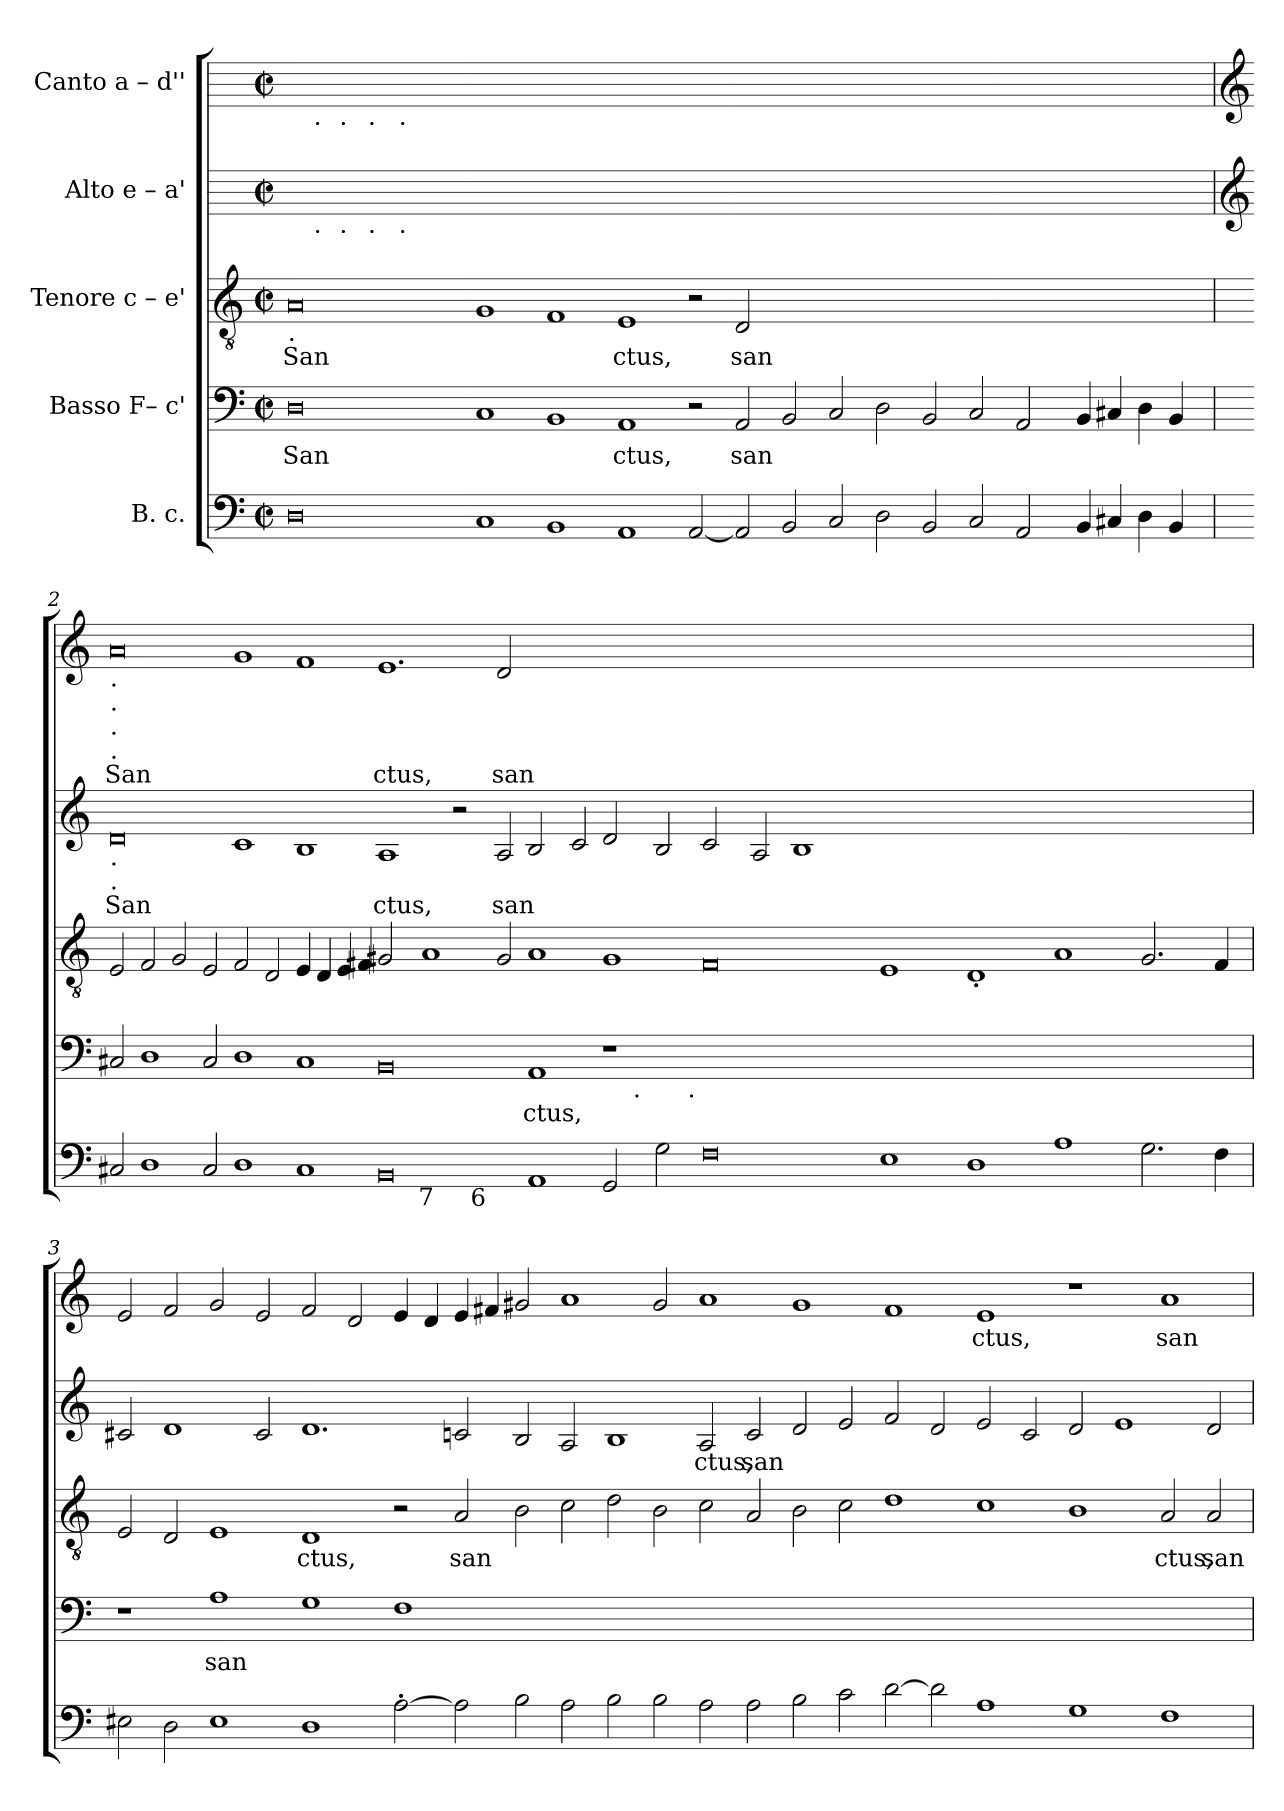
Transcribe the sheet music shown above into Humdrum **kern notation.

**kern	**kern	**text	**kern	**text	**kern	**text	**kern	**text
*part5	*part4	*part4	*part3	*part3	*part2	*part2	*part1	*part1
*staff5	*staff4	*staff4	*staff3	*staff3	*staff2	*staff2	*staff1	*staff1
*I"B. c.	*I"Basso  F– c'	*	*I"Tenore  c – e'	*	*I"Alto  e – a'	*	*I"Canto  a – d''	*
!!LO:PB:g=z
*stria5	*stria5	*	*stria5	*	*stria5	*	*stria5	*
*clefF4	*clefF4	*	*clefGv2	*	*	*	*	*
*k[]	*k[]	*	*k[]	*	*k[]	*	*k[]	*
*C:	*C:	*	*C:	*	*C:	*	*C:	*
*M2/2	*M2/2	*	*M2/2	*	*M2/2	*	*M2/2	*
*met(c|)	*met(c|)	*	*met(c|)	*	*met(c|)	*	*met(c|)	*
=1	=1	=1	=1	=1	=1	=1	=1	=1
!	!	!	!LO:TX:b:t=.	!	!	!	!	!
!	!	!LO:LY:b	!	!LO:LY:b	!	!	!	!
0D	0D	San	0A	San	8.ryy	.	8.ryy	.
!	!	!	!	!	!	!	!LO:TX:b:t=.	!
!	!	!	!	!	!LO:TX:b:t=.	!	!	!
.	.	.	.	.	8.ryy	.	8.ryy	.
!	!	!	!	!	!	!	!LO:TX:b:t=.	!
!	!	!	!	!	!LO:TX:b:t=.	!	!	!
.	.	.	.	.	8..ryy	.	8..ryy	.
!	!	!	!	!	!	!	!LO:TX:b:t=.	!
!	!	!	!	!	!LO:TX:b:t=.	!	!	!
.	.	.	.	.	4ryy	.	4ryy	.
!	!	!	!	!	!	!	!LO:TX:b:t=.	!
!	!	!	!	!	!LO:TX:b:t=.	!	!	!
.	.	.	.	.	000ryy	.	000ryy	.
!	!	!LO:LY:b	!	!LO:LY:b	!	!	!	!
1C	1C	-	1G	-	.	.	.	.
!	!	!LO:LY:b	!	!LO:LY:b	!	!	!	!
1BB	1BB	--	1F	--	.	.	.	.
!	!	!LO:LY:b	!	!LO:LY:b	!	!	!	!
1AA	1AA	-ctus,	1E	-ctus,	.	.	.	.
[<2AA/	2r	.	2r	.	.	.	.	.
!	!	!LO:LY:b	!	!LO:LY:b	!	!	!	!
2AA/]	2AA/	san	2D/	san	.	.	.	.
!	!	!LO:LY:b	!	!	!	!	!	!
2BB/	2BB/	.	00ryy	.	.	.	.	.
!	!	!LO:LY:b	!	!	!	!	!	!
2C/	2C/	.	.	.	.	.	.	.
!	!	!LO:LY:b	!	!	!	!	!	!
2D\	2D\	.	.	.	.	.	.	.
!	!	!LO:LY:b	!	!	!	!	!	!
2BB/	2BB/	.	.	.	.	.	.	.
!	!	!LO:LY:b	!	!	!	!	!	!
2C/	2C/	.	.	.	.	.	.	.
!	!	!LO:LY:b	!	!	!	!	!	!
2AA/	2AA/	.	.	.	.	.	.	.
.	.	.	.	.	1ryy	.	1ryy	.
!	!	!LO:LY:b	!	!	!	!	!	!
4BB/	4BB/	.	.	.	.	.	.	.
!	!	!LO:LY:b	!	!	!	!	!	!
4C#X/	4C#X/	.	.	.	.	.	.	.
!	!	!LO:LY:b	!	!	!	!	!	!
4D\	4D\	.	.	.	.	.	.	.
!	!	!LO:LY:b	!	!	!	!	!	!
4BB/	4BB/	.	.	.	.	.	.	.
.	.	.	.	.	8ryy	.	8ryy	.
.	.	.	.	.	32ryy	.	32ryy	.
!!LO:LB:g=z
=2	=2	=2	=2	=2	=2	=2	=2	=2
*	*	*	*	*	*clefG2	*	*clefG2	*
!	!	!	!	!	!	!	!LO:TX:b:t=.	!
!	!	!	!	!	!	!	!LO:TX:b:t=.	!
!	!	!	!	!	!	!	!LO:TX:b:t=.	!
!	!	!	!	!	!	!	!LO:TX:b:t=.	!
!	!	!	!	!	!LO:TX:b:t=.	!	!	!
!	!	!	!	!	!LO:TX:b:t=.	!	!	!
!	!	!LO:LY:b	!	!LO:LY:b	!	!LO:LY:b	!	!LO:LY:b
*^	*^	*	*	*	*	*	*	*
*	*^	*	*^	*	*	*	*	*	*	*
2C#X/	1ryy	1ryy	2C#X/	1ryy	1ryy	.	2E/	.	0d	San	0a	San
!	!	!	!	!	!	!LO:LY:b	!	!LO:LY:b	!	!	!	!
1D	.	.	1D	.	.	.	2F/	.	.	.	.	.
!	!	!	!	!	!	!	!	!LO:LY:b	!	!	!	!
.	1ryy	1ryy	.	1ryy	1ryy	.	2G/	.	.	.	.	.
!	!	!	!	!	!	!LO:LY:b	!	!LO:LY:b	!	!	!	!
2C#/	.	.	2C#/	.	.	.	2E/	.	.	.	.	.
!	!	!	!	!	!	!LO:LY:b	!	!LO:LY:b	!	!LO:LY:b	!	!LO:LY:b
1D	1ryy	1ryy	1D	1ryy	1ryy	.	2F/	.	1c	.	1g	.
!	!	!	!	!	!	!	!	!LO:LY:b	!	!	!	!
.	.	.	.	.	.	.	2D/	.	.	.	.	.
!	!	!	!	!	!	!LO:LY:b	!	!LO:LY:b	!	!LO:LY:b	!	!LO:LY:b
1C#	1ryy	1ryy	1C#	1ryy	1ryy	.	4E/	.	1B	.	1f	.
!	!	!	!	!	!	!	!	!LO:LY:b	!	!	!	!
.	.	.	.	.	.	.	4D/	.	.	.	.	.
!	!	!	!	!	!	!	!	!LO:LY:b	!	!	!	!
.	.	.	.	.	.	.	4E/	.	.	.	.	.
!	!	!	!	!	!	!	!	!LO:LY:b	!	!	!	!
.	.	.	.	.	.	.	4F#/	.	.	.	.	.
!	!	!	!	!	!	!LO:LY:b	!	!LO:LY:b	!	!LO:LY:b	!	!LO:LY:b
0BB	4ryy	1ryy	0BB	1ryy	1ryy	.	2G#X/	.	1A	ctus,	1.e	ctus,
.	8...ryy	.	.	.	.	.	.	.	.	.	.	.
!	!LO:TX:b:t=7	!	!	!	!	!	!	!	!	!	!	!
.	1ryy	.	.	.	.	.	.	.	.	.	.	.
!	!	!	!	!	!	!	!	!LO:LY:b	!	!	!	!
.	.	.	.	.	.	.	1A	.	.	.	.	.
.	.	8.ryy	.	1ryy	1ryy	.	.	.	2r	.	.	.
!	!	!LO:TX:b:t=6	!	!	!	!	!	!	!	!	!	!
.	.	1ryy	.	.	.	.	.	.	.	.	.	.
.	1ryy	.	.	.	.	.	.	.	.	.	.	.
!	!	!	!	!	!	!	!	!LO:LY:b	!	!LO:LY:b	!	!LO:LY:b
.	.	.	.	.	.	.	2G#/	.	2A/	san	2d/	san
!	!	!	!	!	!	!LO:LY:b	!	!LO:LY:b	!	!LO:LY:b	!	!
1AA	.	.	1AA	1ryy	1ryy	ctus,	1A	.	2B/	.	000ryy	.
.	.	1ryy	.	.	.	.	.	.	.	.	.	.
.	1ryy	.	.	.	.	.	.	.	.	.	.	.
!	!	!	!	!	!	!	!	!	!	!LO:LY:b	!	!
.	.	.	.	.	.	.	.	.	2c/	.	.	.
!	!	!	!	!	!	!	!	!LO:LY:b	!	!LO:LY:b	!	!
2GG/	.	.	1r	4ryy	2ryy	.	1G#	.	2d/	.	.	.
.	.	1ryy	.	.	.	.	.	.	.	.	.	.
.	.	.	.	64ryy	.	.	.	.	.	.	.	.
!	!	!	!	!LO:TX:b:t=.	!	!	!	!	!	!	!	!
.	.	.	.	1ryy	.	.	.	.	.	.	.	.
.	1ryy	.	.	.	.	.	.	.	.	.	.	.
!	!	!	!	!	!	!	!	!	!	!LO:LY:b	!	!
2G\	.	.	.	.	4ryy	.	.	.	2B/	.	.	.
.	.	.	.	.	16.ryy	.	.	.	.	.	.	.
!	!	!	!	!	!LO:TX:b:t=.	!	!	!	!	!	!	!
.	.	.	.	.	1ryy	.	.	.	.	.	.	.
!	!	!	!	!	!	!	!	!LO:LY:b	!	!LO:LY:b	!	!
0F	.	.	00.ryy	.	.	.	0F#	.	2c/	.	.	.
.	.	1ryy	.	.	.	.	.	.	.	.	.	.
.	.	.	.	1ryy	.	.	.	.	.	.	.	.
.	1ryy	.	.	.	.	.	.	.	.	.	.	.
!	!	!	!	!	!	!	!	!	!	!LO:LY:b	!	!
.	.	.	.	.	.	.	.	.	2A/	.	.	.
.	.	.	.	.	1ryy	.	.	.	.	.	.	.
!	!	!	!	!	!	!	!	!	!	!LO:LY:b	!	!
.	.	.	.	.	.	.	.	.	1B	.	.	.
.	.	1ryy	.	.	.	.	.	.	.	.	.	.
.	.	.	.	1ryy	.	.	.	.	.	.	.	.
.	1ryy	.	.	.	.	.	.	.	.	.	.	.
.	.	.	.	.	1ryy	.	.	.	.	.	.	.
!	!	!	!	!	!	!	!	!LO:LY:b	!	!	!	!
1E	.	.	.	.	.	.	1E	.	00ryy	.	.	.
.	.	1ryy	.	.	.	.	.	.	.	.	.	.
.	.	.	.	1ryy	.	.	.	.	.	.	.	.
.	1ryy	.	.	.	.	.	.	.	.	.	.	.
.	.	.	.	.	1ryy	.	.	.	.	.	.	.
!	!	!	!	!	!	!	!	!LO:LY:b	!	!	!	!
1D	.	.	.	.	.	.	1D'<	.	.	.	.	.
.	.	1ryy	.	.	.	.	.	.	.	.	.	.
.	.	.	.	1ryy	.	.	.	.	.	.	.	.
.	1ryy	.	.	.	.	.	.	.	.	.	.	.
.	.	.	.	.	1ryy	.	.	.	.	.	.	.
!	!	!	!	!	!	!	!	!LO:LY:b	!	!	!	!
1A	.	.	.	.	.	.	1A	.	.	.	.	.
.	.	1ryy	.	.	.	.	.	.	.	.	.	.
.	.	.	.	1ryy	.	.	.	.	.	.	.	.
.	1ryy	.	.	.	.	.	.	.	.	.	.	.
.	.	.	.	.	1ryy	.	.	.	.	.	.	.
!	!	!	!	!	!	!	!	!LO:LY:b	!	!	!	!
2.G\	.	.	.	.	.	.	2.G#/	.	.	.	.	.
.	.	2ryy	.	.	.	.	.	.	.	.	.	.
.	.	.	.	2ryy	.	.	.	.	.	.	.	.
.	2ryy	.	.	.	.	.	.	.	.	.	.	.
.	.	4ryy	.	.	.	.	.	.	.	.	.	.
!	!	!	!	!	!	!	!	!LO:LY:b	!	!	!	!
4F\	.	.	.	.	.	.	4F#/	.	.	.	.	.
.	.	.	.	8...ryy	.	.	.	.	.	.	.	.
.	.	.	.	.	8ryy	.	.	.	.	.	.	.
.	.	16ryy	.	.	.	.	.	.	.	.	.	.
.	.	.	.	.	32ryy	.	.	.	.	.	.	.
.	64ryy	.	.	.	.	.	.	.	.	.	.	.
!!LO:PB:g=z
=3	=3	=3	=3	=3	=3	=3	=3	=3	=3	=3	=3	=3
!	!	!	!LO:TX:b:t=.	!	!	!	!	!	!	!	!	!
!	!	!	!LO:TX:b:t=.	!	!	!	!	!	!	!	!	!
!	!	!	!LO:TX:b:t=.	!	!	!	!	!	!	!	!	!
!	!	!	!	!	!	!	!	!LO:LY:b	!	!LO:LY:b	!	!LO:LY:b
*v	*v	*v	*	*	*	*	*	*	*	*	*	*
*	*v	*v	*v	*	*	*	*	*	*	*
2E#\	1r	.	2E/	.	2c#X/	.	2e/	.
!	!	!	!	!LO:LY:b	!	!LO:LY:b	!	!LO:LY:b
2D\	.	.	2D/	.	1d	.	2f/	.
!	!	!LO:LY:b	!	!LO:LY:b	!	!	!	!LO:LY:b
1E#	1A	san	1E	.	.	.	2g/	.
!	!	!	!	!	!	!LO:LY:b	!	!LO:LY:b
.	.	.	.	.	2c#/	.	2e/	.
!	!	!LO:LY:b	!	!LO:LY:b	!	!LO:LY:b	!	!LO:LY:b
1D	1G	.	1D	ctus,	1.d	.	2f/	.
!	!	!	!	!	!	!	!	!LO:LY:b
.	.	.	.	.	.	.	2d/	.
!	!	!LO:LY:b	!	!	!	!	!	!LO:LY:b
[>2A'>\	1F	.	2r	.	.	.	4e/	.
!	!	!	!	!	!	!	!	!LO:LY:b
.	.	.	.	.	.	.	4d/	.
!	!	!	!	!LO:LY:b	!	!LO:LY:b	!	!LO:LY:b
2A\]	.	.	2A/	san-	2cn/	.	4e/	.
!	!	!	!	!	!	!	!	!LO:LY:b
.	.	.	.	.	.	.	4f#/	.
!	!	!	!	!LO:LY:b	!	!LO:LY:b	!	!LO:LY:b
2B\	000ryy	.	2B\	--	2B/	.	2g#X/	.
!	!	!	!	!LO:LY:b	!	!LO:LY:b	!	!LO:LY:b
2A<\	.	.	2c\	--	2A/	.	1a	.
!	!	!	!	!LO:LY:b	!	!LO:LY:b	!	!
2B\	.	.	2d\	--	1B	.	.	.
!	!	!	!	!LO:LY:b	!	!	!	!LO:LY:b
2B\	.	.	2B\	--	.	.	2g#/	.
!	!	!	!	!LO:LY:b	!	!LO:LY:b	!	!LO:LY:b
2A\	.	.	2c\	--	2A/	ctus,	1a	.
!	!	!	!	!LO:LY:b	!	!LO:LY:b	!	!
2A\	.	.	2A/	--	2c/	san	.	.
!	!	!	!	!LO:LY:b	!	!LO:LY:b	!	!LO:LY:b
2B\	.	.	2B\	--	2d/	.	1g#	.
!	!	!	!	!LO:LY:b	!	!LO:LY:b	!	!
2c\	.	.	2c\	--	2e/	.	.	.
!	!	!	!	!LO:LY:b	!	!LO:LY:b	!	!LO:LY:b
[>2d\	.	.	1d	--	2f/	.	1f#	.
!	!	!	!	!	!	!LO:LY:b	!	!
2d\]	.	.	.	.	2d/	.	.	.
!	!	!	!	!LO:LY:b	!	!LO:LY:b	!	!LO:LY:b
1A	.	.	1c	--	2e/	.	1e	ctus,
!	!	!	!	!	!	!LO:LY:b	!	!
.	.	.	.	.	2c/	.	.	.
!	!	!	!	!LO:LY:b	!	!LO:LY:b	!	!
1G<	.	.	1B	--	2d/	.	1r	.
!	!	!	!	!	!	!LO:LY:b	!	!
.	.	.	.	.	1e	.	.	.
!	!	!	!	!LO:LY:b	!	!	!	!LO:LY:b
1F	.	.	2A/	-ctus,	.	.	1a	san
!	!	!	!	!LO:LY:b	!	!LO:LY:b	!	!
.	.	.	2A/	san-	2d/	.	.	.
=	=	=	=	=	=	=	=	=
*-	*-	*-	*-	*-	*-	*-	*-	*-
